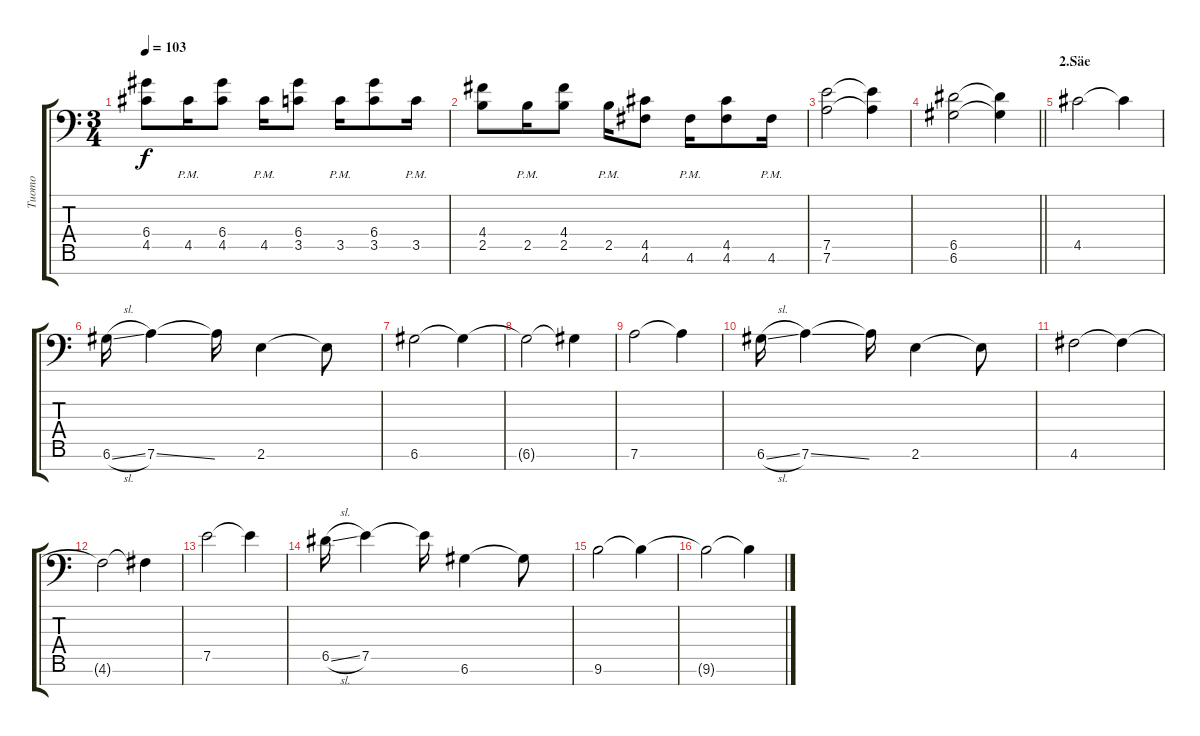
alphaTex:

\track ("Tuomo" "Tuomo") {instrument distortionguitar}
\staff {score tabs}
\tuning (E4 B3 G3 D3 A2 D2 A1) {hide}
\ts (3 4)
\tempo 103
\clef f4
\ks c
(6.4 4.5).8{dy f} 4.5{pm}.16 (6.4 4.5).8 4.5{pm}.16 (6.4 3.5).8 3.5{pm}.16 (6.4 3.5).8 3.5{pm}.16 |
(4.4 2.5).8 2.5{pm}.16 (4.4 2.5).8 2.5{pm}.16 (4.5 4.6).8 4.6{pm}.16 (4.5 4.6).8 4.6{pm}.16 |
(7.5 7.6).2 (7.5{t} 7.6{t}).4 |
\barLineRight lightlight
(6.5 6.6).2 (6.5{t} 6.6{t}).4 |
\section ("" "2.Säe")
4.5.2 4.5{t}.4 |
6.6{sl}.16 7.6{ss}.4 7.6{t}.16 2.6.4 2.6{t}.8 |
6.6.2 6.6{t}.4 |
6.6{t}.2 6.6{t}.4 |
7.6.2 7.6{t}.4 |
6.6{sl}.16 7.6{ss}.4 7.6{t}.16 2.6.4 2.6{t}.8 |
4.6.2 4.6{t}.4 |
4.6{t}.2 4.6{t}.4 |
7.5.2 7.5{t}.4 |
6.5{sl}.16 7.5.4 7.5{t}.16 6.6.4 6.6{t}.8 |
9.6.2 9.6{t}.4 |
9.6{t}.2 9.6{t}.4
